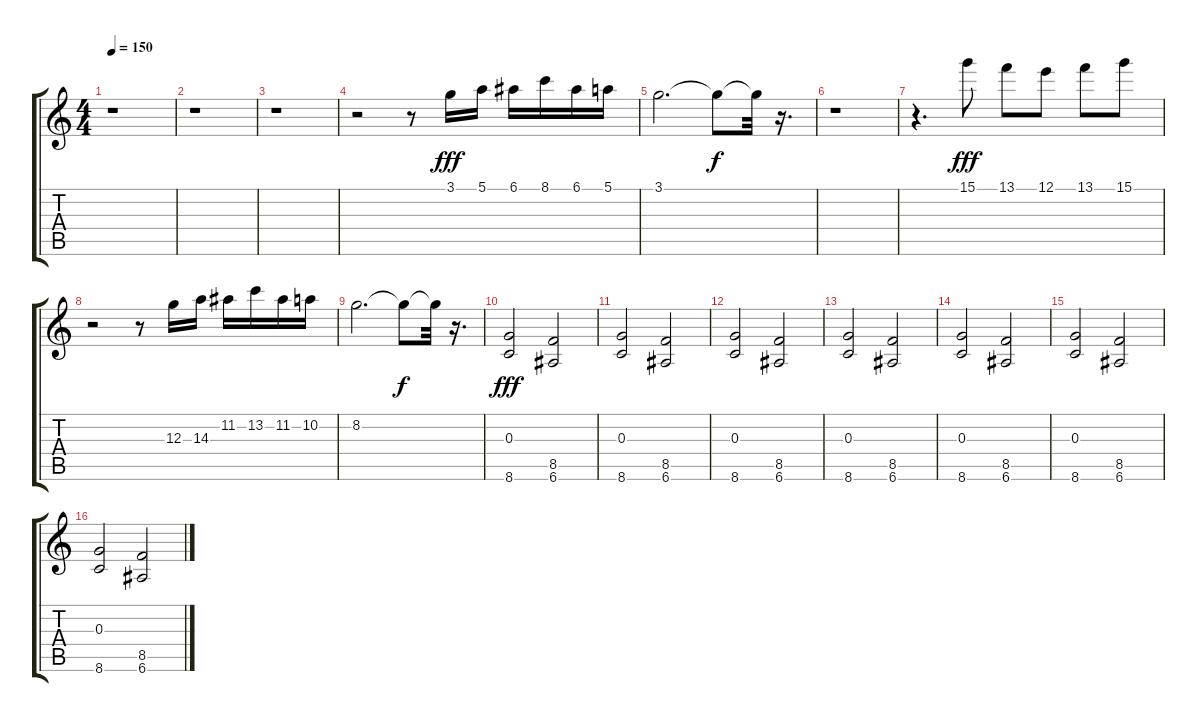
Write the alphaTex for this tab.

\track "" {instrument overdrivenguitar}
\staff {score tabs}
\tuning (E4 B3 G3 D3 A2 E2) {hide}
\ts (4 4)
\tempo 150
\clef g2
\ks c
r.1{dy fff} |
r.1 |
r.1 |
r.2 r.8 3.1.16 5.1.16 6.1.16 8.1.16 6.1.16 5.1.16 |
3.1.2{d} 3.1{t}.8{dy f} 3.1{t}.32 r.16{d} |
r.1 |
r.4{d} 15.1.8{dy fff} 13.1.8 12.1.8 13.1.8 15.1.8 |
r.2 r.8 12.3.16 14.3.16 11.2.16 13.2.16 11.2.16 10.2.16 |
8.2.2{d} 8.2{t}.8{dy f} 8.2{t}.32 r.16{d} |
(0.3 8.6).2{dy fff} (8.5 6.6).2 |
(0.3 8.6).2 (8.5 6.6).2 |
(0.3 8.6).2 (8.5 6.6).2 |
(0.3 8.6).2 (8.5 6.6).2 |
(0.3 8.6).2 (8.5 6.6).2 |
(0.3 8.6).2 (8.5 6.6).2{volume 13} |
(0.3 8.6).2{volume 12} (8.5 6.6).2{volume 11}
